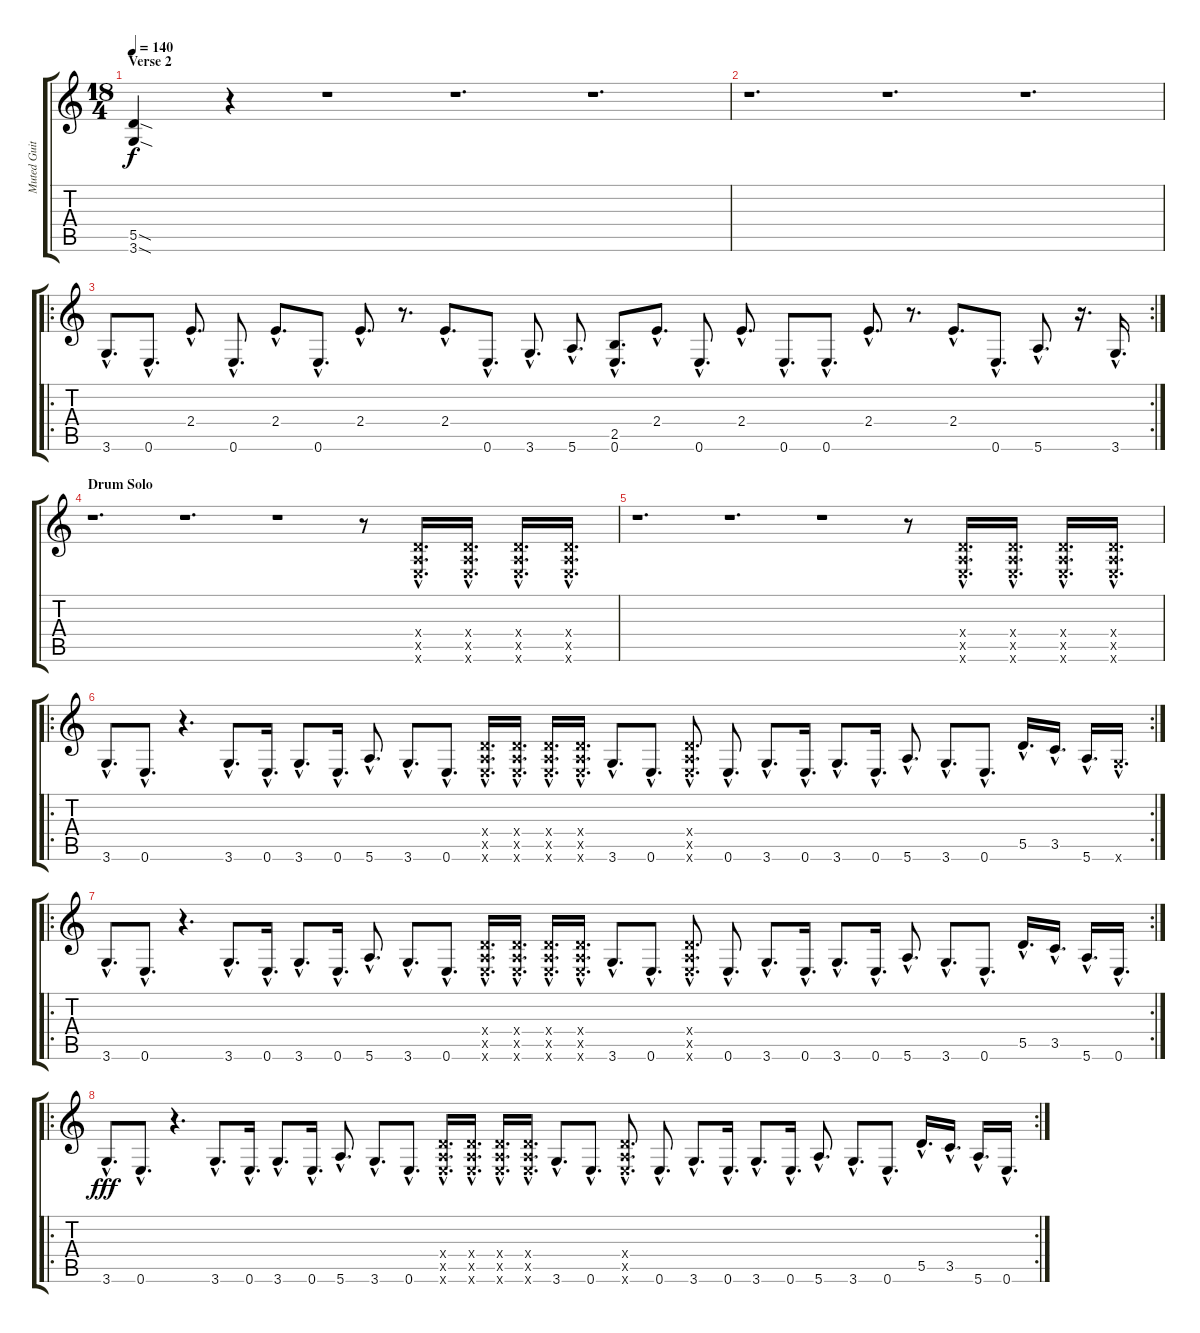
\track ("Muted Guitar" "Muted Guit") {instrument electricguitarmuted}
\staff {score tabs}
\tuning (E4 B3 G3 D3 A2 E2) {hide}
\ts (18 4)
\section ("" "Verse 2")
\tempo 140
\clef g2
\ks c
(5.5{sod} 3.6{sod}).4{dy f} r.4 r.1 r.1{d} r.1{d} |
r.1{d} r.1{d} r.1{d} |
\ro
\rc 2
3.6{hac}.8{d} 0.6{hac}.8{d} 2.4{hac}.8{d} 0.6{hac}.8{d} 2.4{hac}.8{d} 0.6{hac}.8{d} 2.4{hac}.8{d} r.8{d} 2.4{hac}.8{d} 0.6{hac}.8{d} 3.6{hac}.8{d} 5.6{hac}.8{d} (2.5{hac} 0.6{hac}).8{d} 2.4{hac}.8{d} 0.6{hac}.8{d} 2.4{hac}.8{d} 0.6{hac}.8{d} 0.6{hac}.8{d} 2.4{hac}.8{d} r.8{d} 2.4{hac}.8{d} 0.6{hac}.8{d} 5.6{hac}.8{d} r.16{d} 3.6{hac}.16{d} |
\section ("" "Drum Solo")
r.1{d} r.1{d} r.1 r.8 (0.4{hac x} 0.5{hac x} 0.6{hac x}).16{d} (0.4{hac x} 0.5{hac x} 0.6{hac x}).16{d} (0.4{hac x} 0.5{hac x} 0.6{hac x}).16{d} (0.4{hac x} 0.5{hac x} 0.6{hac x}).16{d} |
r.1{d} r.1{d} r.1 r.8 (0.4{hac x} 0.5{hac x} 0.6{hac x}).16{d} (0.4{hac x} 0.5{hac x} 0.6{hac x}).16{d} (0.4{hac x} 0.5{hac x} 0.6{hac x}).16{d} (0.4{hac x} 0.5{hac x} 0.6{hac x}).16{d} |
\ro
\rc 2
3.6{hac}.8{d} 0.6{hac}.8{d} r.4{d} 3.6{hac}.8{d} 0.6{hac}.16{d} 3.6{hac}.8{d} 0.6{hac}.16{d} 5.6{hac}.8{d} 3.6{hac}.8{d} 0.6{hac}.8{d} (0.4{hac x} 0.5{hac x} 0.6{hac x}).16{d} (0.4{hac x} 0.5{hac x} 0.6{hac x}).16{d} (0.4{hac x} 0.5{hac x} 0.6{hac x}).16{d} (0.4{hac x} 0.5{hac x} 0.6{hac x}).16{d} 3.6{hac}.8{d} 0.6{hac}.8{d} (0.4{hac x} 0.5{hac x} 0.6{hac x}).8{d} 0.6{hac}.8{d} 3.6{hac}.8{d} 0.6{hac}.16{d} 3.6{hac}.8{d} 0.6{hac}.16{d} 5.6{hac}.8{d} 3.6{hac}.8{d} 0.6{hac}.8{d} 5.5{hac}.16{d} 3.5{hac}.16{d} 5.6{hac}.16{d} 3.6{hac x}.16{d} |
\ro
\rc 2
3.6{hac}.8{d} 0.6{hac}.8{d} r.4{d} 3.6{hac}.8{d} 0.6{hac}.16{d} 3.6{hac}.8{d} 0.6{hac}.16{d} 5.6{hac}.8{d} 3.6{hac}.8{d} 0.6{hac}.8{d} (0.4{hac x} 0.5{hac x} 0.6{hac x}).16{d} (0.4{hac x} 0.5{hac x} 0.6{hac x}).16{d} (0.4{hac x} 0.5{hac x} 0.6{hac x}).16{d} (0.4{hac x} 0.5{hac x} 0.6{hac x}).16{d} 3.6{hac}.8{d} 0.6{hac}.8{d} (0.4{hac x} 0.5{hac x} 0.6{hac x}).8{d} 0.6{hac}.8{d} 3.6{hac}.8{d} 0.6{hac}.16{d} 3.6{hac}.8{d} 0.6{hac}.16{d} 5.6{hac}.8{d} 3.6{hac}.8{d} 0.6{hac}.8{d} 5.5{hac}.16{d} 3.5{hac}.16{d} 5.6{hac}.16{d} 0.6{hac}.16{d} |
\ro
\rc 2
3.6{hac}.8{d dy fff volume 16} 0.6{hac}.8{d} r.4{d} 3.6{hac}.8{d} 0.6{hac}.16{d} 3.6{hac}.8{d} 0.6{hac}.16{d} 5.6{hac}.8{d} 3.6{hac}.8{d} 0.6{hac}.8{d} (0.4{hac x} 0.5{hac x} 0.6{hac x}).16{d} (0.4{hac x} 0.5{hac x} 0.6{hac x}).16{d} (0.4{hac x} 0.5{hac x} 0.6{hac x}).16{d} (0.4{hac x} 0.5{hac x} 0.6{hac x}).16{d} 3.6{hac}.8{d} 0.6{hac}.8{d} (0.4{hac x} 0.5{hac x} 0.6{hac x}).8{d} 0.6{hac}.8{d} 3.6{hac}.8{d} 0.6{hac}.16{d} 3.6{hac}.8{d} 0.6{hac}.16{d} 5.6{hac}.8{d} 3.6{hac}.8{d} 0.6{hac}.8{d} 5.5{hac}.16{d} 3.5{hac}.16{d} 5.6{hac}.16{d} 0.6{hac}.16{d}
